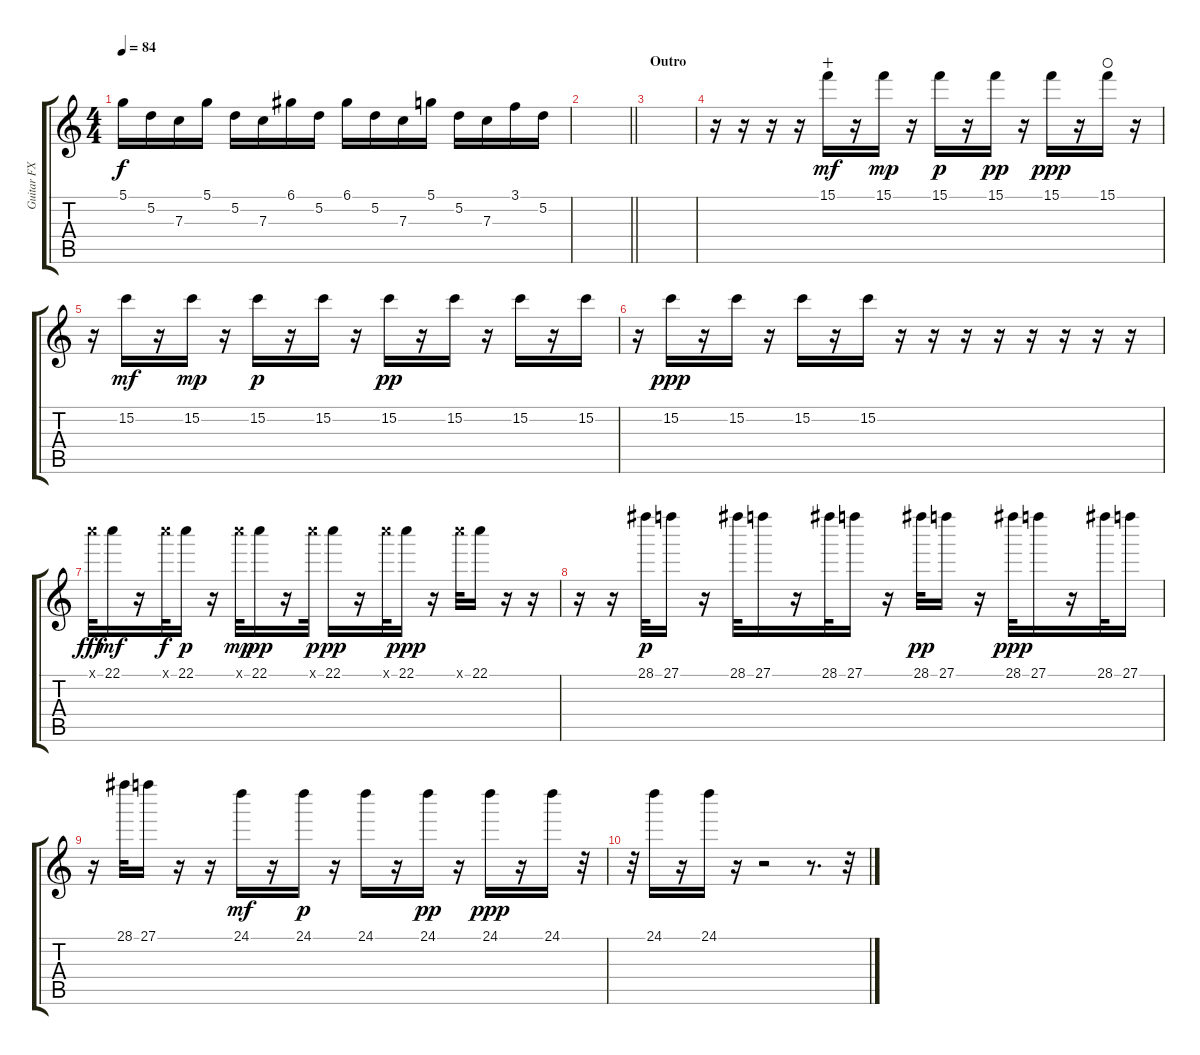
\track ("Guitar FX" "Guitar FX") {instrument electricguitarjazz}
\staff {score tabs}
\tuning (D4 A3 F3 C3 G2 C2) {hide}
\ts (4 4)
\tempo 84
\clef g2
\ks c
5.1.16{dy f} 5.2.16 7.3.16 5.1.16 5.2.16 7.3.16 6.1.16 5.2.16 6.1.16 5.2.16 7.3.16 5.1.16 5.2.16 7.3.16 3.1.16 5.2.16 |
\barLineRight lightlight
|
\section ("" "Outro")
|
r.16 r.16 r.16 r.16 15.1.16{dy mf wahc} r.16 15.1.16{dy mp} r.16 15.1.16{dy p} r.16 15.1.16{dy pp} r.16 15.1.16{dy ppp} r.16 15.1.16{waho} r.16 |
r.16 15.2.16{dy mf volume 5 instrument electricbassfinger} r.16 15.2.16{dy mp} r.16 15.2.16{dy p} r.16 15.2.16 r.16{volume 0} 15.2.16{dy pp} r.16 15.2.16 r.16 15.2.16 r.16 15.2.16 |
r.16 15.2.16{dy ppp} r.16 15.2.16 r.16 15.2.16 r.16 15.2.16 r.16 r.16 r.16 r.16 r.16 r.16 r.16 r.16 |
22.1{x}.32{dy fff volume 5} 22.1.16{dy mf} r.16 22.1{x}.32{dy f} 22.1.16{dy p} r.16 22.1{x}.32{dy mp} 22.1.16{dy pp} r.16 22.1{x}.32{dy p} 22.1.16{dy pp} r.16 22.1{x}.32 22.1.16{dy ppp} r.16 22.1{x}.32 22.1.16 r.16 r.16 |
r.16 r.16 28.1.32{dy p volume 3} 27.1.16 r.16 28.1.32 27.1.16 r.16 28.1.32 27.1.16 r.16 28.1.32{dy pp} 27.1.16 r.16 28.1.32{dy ppp volume 0} 27.1.16 r.16 28.1.32 27.1.16 |
r.16 28.1.32 27.1.16 r.16 r.16 24.1.16{dy mf} r.16 24.1.16{dy p} r.16 24.1.16 r.16 24.1.16{dy pp} r.16 24.1.16{dy ppp} r.16 24.1.16 r.32 |
r.32 24.1.16 r.16 24.1.16 r.16 r.2 r.8{d} r.32
